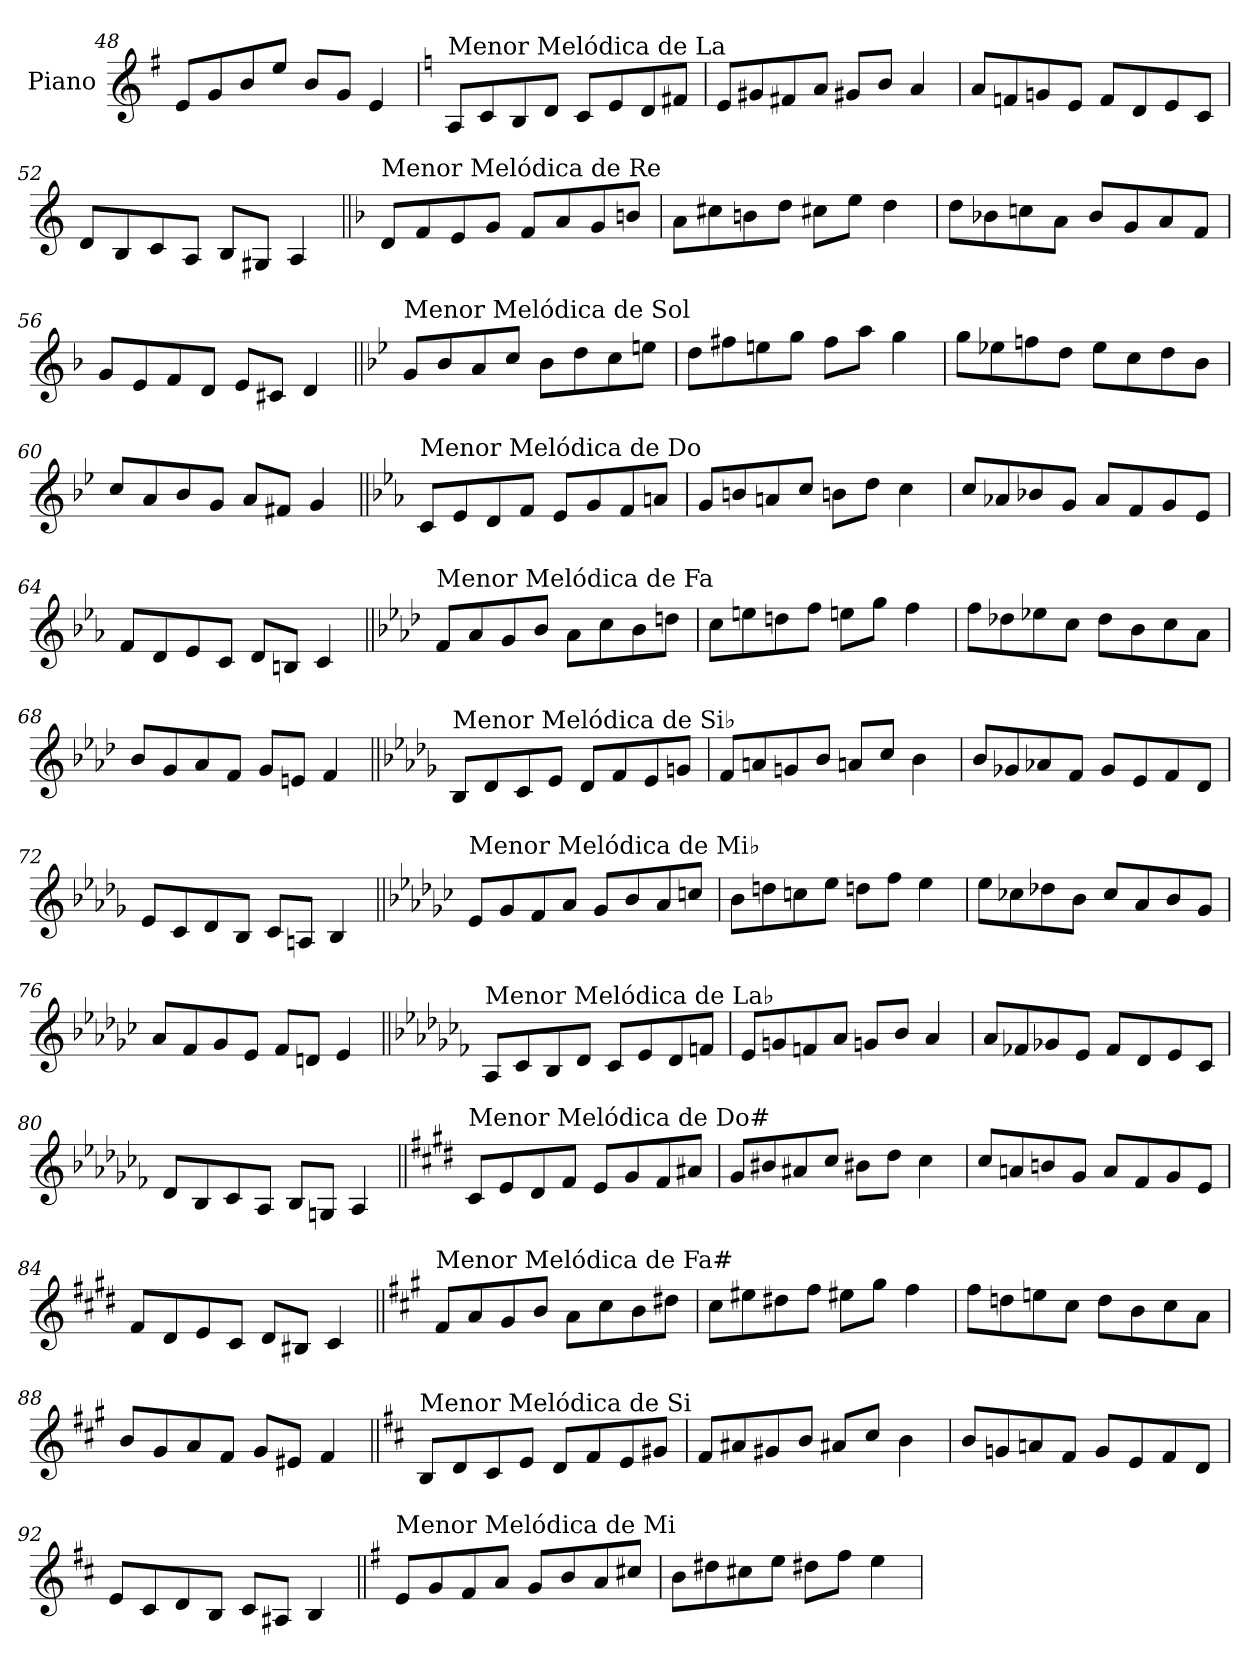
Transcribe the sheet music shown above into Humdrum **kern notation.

**kern
*part1
*staff1
*I"Piano
*I'Pno.
*clefG2
*k[f#]
=48
8e/L
8g/
8b/
8ee/J
8b/L
8g/J
4e/
!!LO:PB:g=z
=49
*k[]
!LO:TX:a:t=Menor Melódica de La
8A/L
8c/
8B/
8d/J
8c/L
8e/
8d/
8f#X/J
=50
8e/L
8g#X/
8f#X/
8a/J
8g#X/L
8b/J
4a/
=51
8a/L
8fn/
8gn/
8e/J
8f/L
8d/
8e/
8c/J
=52
8d/L
8B/
8c/
8A/J
8B/L
8G#X/J
4A/
!!LO:LB:g=z
=53||
*k[b-]
!LO:TX:a:t=Menor Melódica de Re
8d/L
8f/
8e/
8g/J
8f/L
8a/
8g/
8bn/J
=54
8a\L
8cc#X\
8bn\
8dd\J
8cc#X\L
8ee\J
4dd\
=55
8dd\L
8b-X\
8ccn\
8a\J
8b-/L
8g/
8a/
8f/J
=56
8g/L
8e/
8f/
8d/J
8e/L
8c#X/J
4d/
!!LO:LB:g=z
=57||
*k[b-e-]
!LO:TX:a:t=Menor Melódica de Sol
8g/L
8b-/
8a/
8cc/J
8b-\L
8dd\
8cc\
8een\J
=58
8dd\L
8ff#X\
8een\
8gg\J
8ff#\L
8aa\J
4gg\
=59
8gg\L
8ee-X\
8ffn\
8dd\J
8ee-\L
8cc\
8dd\
8b-\J
=60
8cc/L
8a/
8b-/
8g/J
8a/L
8f#X/J
4g/
!!LO:LB:g=z
=61||
*k[b-e-a-]
!LO:TX:a:t=Menor Melódica de Do
8c/L
8e-/
8d/
8f/J
8e-/L
8g/
8f/
8an/J
=62
8g/L
8bn/
8an/
8cc/J
8bn\L
8dd\J
4cc\
=63
8cc/L
8a-X/
8b-X/
8g/J
8a-/L
8f/
8g/
8e-/J
=64
8f/L
8d/
8e-/
8c/J
8d/L
8Bn/J
4c/
!!LO:LB:g=z
=65||
*k[b-e-a-d-]
!LO:TX:a:t=Menor Melódica de Fa
8f/L
8a-/
8g/
8b-/J
8a-\L
8cc\
8b-\
8ddn\J
=66
8cc\L
8een\
8ddn\
8ff\J
8een\L
8gg\J
4ff\
=67
8ff\L
8dd-X\
8ee-X\
8cc\J
8dd-\L
8b-\
8cc\
8a-\J
=68
8b-/L
8g/
8a-/
8f/J
8g/L
8en/J
4f/
!!LO:LB:g=z
=69||
*k[b-e-a-d-g-]
!LO:TX:a:t=Menor Melódica de Si♭
8B-/L
8d-/
8c/
8e-/J
8d-/L
8f/
8e-/
8gn/J
=70
8f/L
8an/
8gn/
8b-/J
8an/L
8cc/J
4b-\
=71
8b-/L
8g-X/
8a-X/
8f/J
8g-/L
8e-/
8f/
8d-/J
=72
8e-/L
8c/
8d-/
8B-/J
8c/L
8An/J
4B-/
!!LO:LB:g=z
=73||
*k[b-e-a-d-g-c-]
!LO:TX:a:t=Menor Melódica de Mi♭
8e-/L
8g-/
8f/
8a-/J
8g-/L
8b-/
8a-/
8ccn/J
=74
8b-\L
8ddn\
8ccn\
8ee-\J
8ddn\L
8ff\J
4ee-\
=75
8ee-\L
8cc-X\
8dd-X\
8b-\J
8cc-/L
8a-/
8b-/
8g-/J
=76
8a-/L
8f/
8g-/
8e-/J
8f/L
8dn/J
4e-/
!!LO:LB:g=z
=77||
*k[b-e-a-d-g-c-f-]
!LO:TX:a:t=Menor Melódica de La♭
8A-/L
8c-/
8B-/
8d-/J
8c-/L
8e-/
8d-/
8fn/J
=78
8e-/L
8gn/
8fn/
8a-/J
8gn/L
8b-/J
4a-/
=79
8a-/L
8f-X/
8g-X/
8e-/J
8f-/L
8d-/
8e-/
8c-/J
=80
8d-/L
8B-/
8c-/
8A-/J
8B-/L
8Gn/J
4A-/
!!LO:LB:g=z
=81||
*k[f#c#g#d#]
!LO:TX:a:t=Menor Melódica de Do#
8c#/L
8e/
8d#/
8f#/J
8e/L
8g#/
8f#/
8a#X/J
=82
8g#/L
8b#X/
8a#X/
8cc#/J
8b#X\L
8dd#\J
4cc#\
=83
8cc#/L
8an/
8bn/
8g#/J
8a/L
8f#/
8g#/
8e/J
=84
8f#/L
8d#/
8e/
8c#/J
8d#/L
8B#X/J
4c#/
!!LO:LB:g=z
=85||
*k[f#c#g#]
!LO:TX:a:t=Menor Melódica de Fa#
8f#/L
8a/
8g#/
8b/J
8a\L
8cc#\
8b\
8dd#X\J
=86
8cc#\L
8ee#X\
8dd#X\
8ff#\J
8ee#X\L
8gg#\J
4ff#\
=87
8ff#\L
8ddn\
8een\
8cc#\J
8dd\L
8b\
8cc#\
8a\J
=88
8b/L
8g#/
8a/
8f#/J
8g#/L
8e#X/J
4f#/
!!LO:LB:g=z
=89||
*k[f#c#]
!LO:TX:a:t=Menor Melódica de Si
8B/L
8d/
8c#/
8e/J
8d/L
8f#/
8e/
8g#X/J
=90
8f#/L
8a#X/
8g#X/
8b/J
8a#X/L
8cc#/J
4b\
=91
8b/L
8gn/
8an/
8f#/J
8g/L
8e/
8f#/
8d/J
=92
8e/L
8c#/
8d/
8B/J
8c#/L
8A#X/J
4B/
!!LO:LB:g=z
=93||
*k[f#]
!LO:TX:a:t=Menor Melódica de Mi
8e/L
8g/
8f#/
8a/J
8g/L
8b/
8a/
8cc#X/J
=94
8b\L
8dd#X\
8cc#X\
8ee\J
8dd#X\L
8ff#\J
4ee\
=
*-
